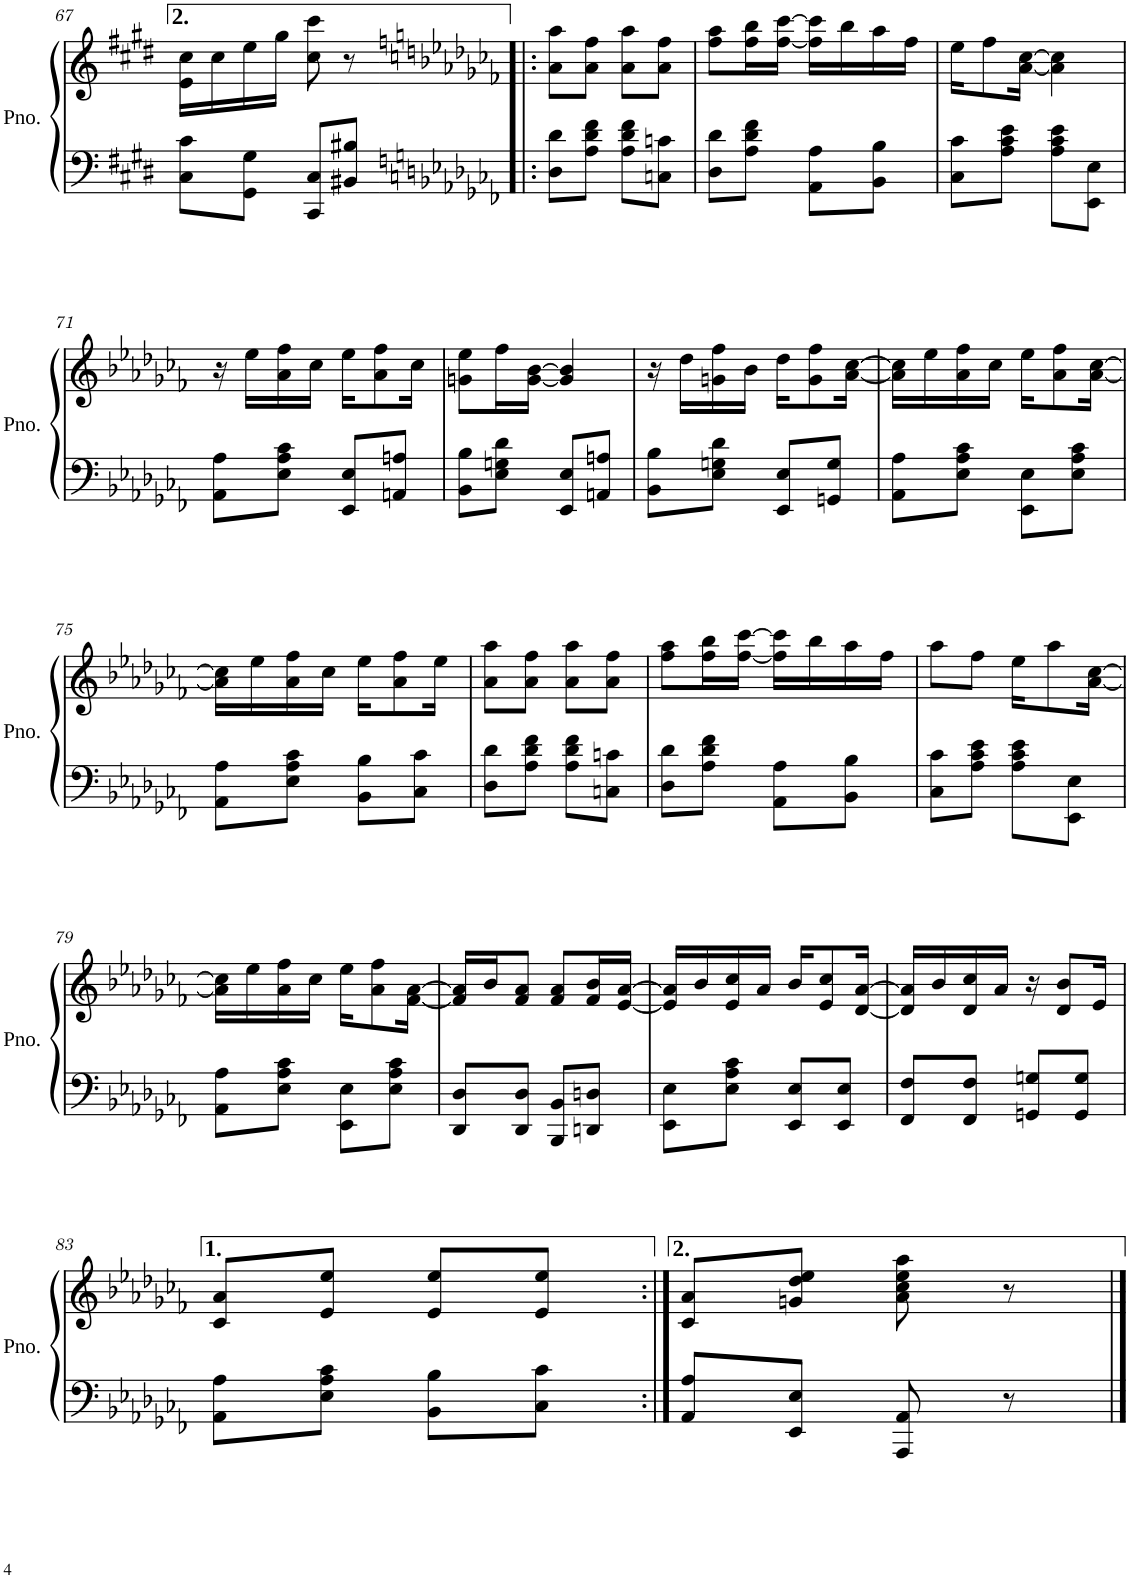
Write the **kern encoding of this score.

**kern	**kern
*part1	*part1
*staff2	*staff1
*I"Piano	*
*I'Pno.	*
!!LO:PB:g=z
*clefF4	*clefG2
*k[f#c#g#d#]	*k[f#c#g#d#]
*M2/4	*M2/4
=67	=67
8C#\ 8c#\L	16e\ 16cc#\LL
.	16cc#\
8GG#\ 8G#\J	16ee\
.	16gg#\JJ
8CC#/ 8C#/L	8cc#\ 8ccc#\
8BB#X/ 8B#X/J	8r
=68!|:	=68!|:
*k[b-e-a-d-g-c-f-]	*k[b-e-a-d-g-c-f-]
8D-\ 8d-\L	8a-\ 8aa-\L
8A-\ 8d-\ 8f-\J	8a-\ 8ff-\J
8A-\ 8d-\ 8f-\L	8a-\ 8aa-\L
8Cn\ 8cn\J	8a-\ 8ff-\J
=69	=69
8D-\ 8d-\L	8ff-\ 8aa-\L
8A-\ 8d-\ 8f-\J	16ff-\ 16bb-\L
.	[<16ff-\ [16ccc-\JJ
8AA-\ 8A-\L	16ff-\] 16ccc-\]LL
.	16bb-\
8BB-\ 8B-\J	16aa-\
.	16ff-\JJ
=70	=70
8C-\ 8c-\L	16ee-\KL
.	8ff-\
8A-\ 8c-\ 8e-\J	.
.	[<16a-\ [16cc-\Jk
8A-\ 8c-\ 8e-\L	4a-\] 4cc-\]
8EE-\ 8E-\J	.
!!LO:LB:g=z
=71	=71
8AA-\ 8A-\L	16r
.	16ee-\LL
8E-\ 8A-\ 8c-\J	16a-\ 16ff-\
.	16cc-\JJ
8EE-/ 8E-/L	16ee-\KL
.	8a-\ 8ff-\
8AAn/ 8An/J	.
.	16cc-\Jk
=72	=72
8BB-\ 8B-\L	8gn\ 8ee-\L
8E-\ 8Gn\ 8d-\J	16ff-\L
.	[<16g\ [16b-\JJ
8EE-/ 8E-/L	4g/] 4b-/]
8AAn/ 8An/J	.
=73	=73
8BB-\ 8B-\L	16r
.	16dd-\LL
8E-\ 8Gn\ 8d-\J	16gn\ 16ff-\
.	16b-\JJ
8EE-/ 8E-/L	16dd-\KL
.	8g\ 8ff-\
8GGn/ 8G/J	.
.	[<16a-\ [16cc-\Jk
=74	=74
8AA-\ 8A-\L	16a-\] 16cc-\]LL
.	16ee-\
8E-\ 8A-\ 8c-\J	16a-\ 16ff-\
.	16cc-\JJ
8EE-\ 8E-\L	16ee-\KL
.	8a-\ 8ff-\
8E-\ 8A-\ 8c-\J	.
.	[<16a-\ [16cc-\Jk
!!LO:LB:g=z
=75	=75
8AA-\ 8A-\L	16a-\] 16cc-\]LL
.	16ee-\
8E-\ 8A-\ 8c-\J	16a-\ 16ff-\
.	16cc-\JJ
8BB-\ 8B-\L	16ee-\KL
.	8a-\ 8ff-\
8C-\ 8c-\J	.
.	16ee-\Jk
=76	=76
8D-\ 8d-\L	8a-\ 8aa-\L
8A-\ 8d-\ 8f-\J	8a-\ 8ff-\J
8A-\ 8d-\ 8f-\L	8a-\ 8aa-\L
8Cn\ 8cn\J	8a-\ 8ff-\J
=77	=77
8D-\ 8d-\L	8ff-\ 8aa-\L
8A-\ 8d-\ 8f-\J	16ff-\ 16bb-\L
.	[<16ff-\ [16ccc-\JJ
8AA-\ 8A-\L	16ff-\] 16ccc-\]LL
.	16bb-\
8BB-\ 8B-\J	16aa-\
.	16ff-\JJ
=78	=78
8C-\ 8c-\L	8aa-\L
8A-\ 8c-\ 8e-\J	8ff-\J
8A-\ 8c-\ 8e-\L	16ee-\KL
.	8aa-\
8EE-\ 8E-\J	.
.	[<16a-\ [16cc-\Jk
!!LO:LB:g=z
=79	=79
8AA-\ 8A-\L	16a-\] 16cc-\]LL
.	16ee-\
8E-\ 8A-\ 8c-\J	16a-\ 16ff-\
.	16cc-\JJ
8EE-\ 8E-\L	16ee-\KL
.	8a-\ 8ff-\
8E-\ 8A-\ 8c-\J	.
.	[<16f-\ [16a-\Jk
=80	=80
8DD-/ 8D-/L	16f-/] 16a-/]LL
.	16b-/J
8DD-/ 8D-/J	8f-/ 8a-/J
8BBB-/ 8BB-/L	8f-/ 8a-/L
8DDn/ 8Dn/J	16f-/ 16b-/L
.	[16e-/ [>16a-/JJ
=81	=81
8EE-\ 8E-\L	16e-/] 16a-/]LL
.	16b-/
8E-\ 8A-\ 8c-\J	16e-/ 16cc-/
.	16a-/JJ
8EE-/ 8E-/L	16b-/KL
.	8e-/ 8cc-/
8EE-/ 8E-/J	.
.	[16d-/ [>16a-/Jk
=82	=82
8FF-/ 8F-/L	16d-/] 16a-/]LL
.	16b-/
8FF-/ 8F-/J	16d-/ 16cc-/
.	16a-/JJ
8GGn/ 8Gn/L	16r
.	8d-/ 8b-/L
8GG/ 8G/J	.
.	16e-/Jk
!!LO:LB:g=z
=83	=83
8AA-\ 8A-\L	8c-/ 8a-/L
8E-\ 8A-\ 8c-\J	8e-/ 8ee-/J
8BB-\ 8B-\L	8e-/ 8ee-/L
8C-\ 8c-\J	8e-/ 8ee-/J
=84:|!	=84:|!
8AA-/ 8A-/L	8c-/ 8a-/L
8EE-/ 8E-/J	8gn/ 8dd-/ 8ee-/J
8AAA-/ 8AA-/	8a-\ 8cc-\ 8ee-\ 8aa-\
8r	8r
==	==
*-	*-
